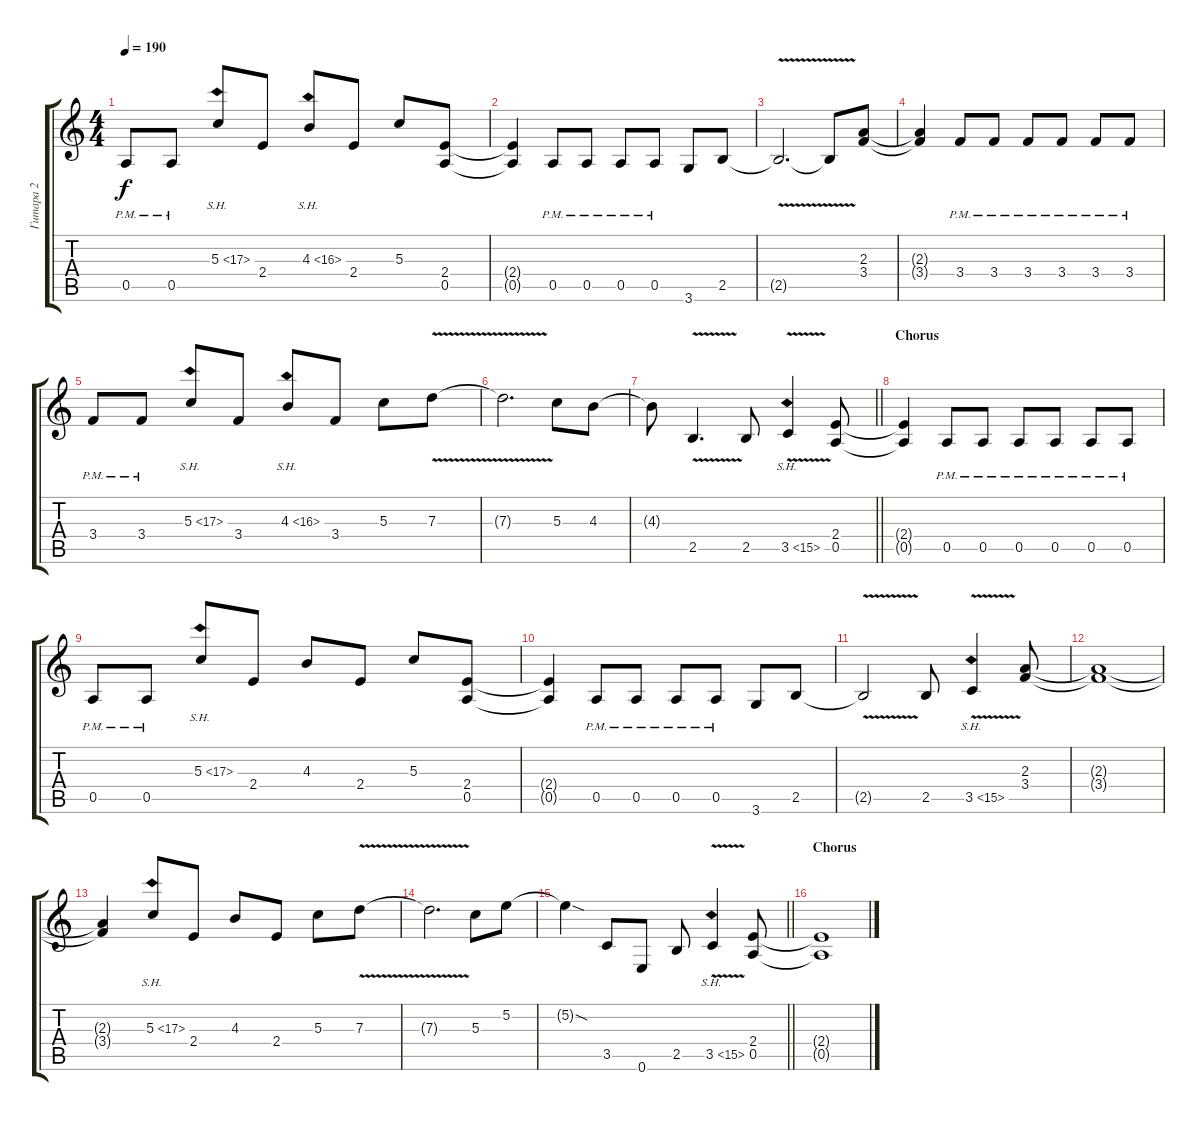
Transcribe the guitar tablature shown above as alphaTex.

\track ("Гитара 2" "Гитара 2") {instrument distortionguitar}
\staff {score tabs}
\tuning (E4 B3 G3 D3 A2 E2) {hide}
\ts (4 4)
\tempo 190
\clef g2
\ks aminor
0.5{pm}.8{dy f} 0.5{pm}.8 5.3{sh 12}.8 2.4.8 4.3{sh 12}.8 2.4.8 5.3.8 (2.4 0.5).8 |
(2.4{t} 0.5{t}).4 0.5{pm}.8 0.5{pm}.8 0.5{pm}.8 0.5{pm}.8 3.6.8 2.5.8 |
2.5{v t}.2{d} 2.5{t}.8 (2.3 3.4).8 |
(2.3{t} 3.4{t}).4 3.4{pm}.8 3.4{pm}.8 3.4{pm}.8 3.4{pm}.8 3.4{pm}.8 3.4{pm}.8 |
3.4{pm}.8 3.4{pm}.8 5.3{sh 12}.8 3.4.8 4.3{sh 12}.8 3.4.8 5.3.8 7.3{v}.8 |
7.3{t}.2{d} 5.3.8 4.3.8 |
\barLineRight lightlight
4.3{t}.8 2.5{v}.4{d} 2.5.8 3.5{sh 12 v}.4 (2.4 0.5).8 |
\section ("" "Chorus")
(2.4{t} 0.5{t}).4 0.5{pm}.8 0.5{pm}.8 0.5{pm}.8 0.5{pm}.8 0.5{pm}.8 0.5{pm}.8 |
0.5{pm}.8 0.5{pm}.8 5.3{sh 12}.8 2.4.8 4.3.8 2.4.8 5.3.8 (2.4 0.5).8 |
(2.4{t} 0.5{t}).4 0.5{pm}.8 0.5{pm}.8 0.5{pm}.8 0.5{pm}.8 3.6.8 2.5.8 |
2.5{v t}.2 2.5.8 3.5{sh 12 v}.4 (2.3 3.4).8 |
(2.3{t} 3.4{t}).1 |
(2.3{t} 3.4{t}).4 5.3{sh 12}.8 2.4.8 4.3.8 2.4.8 5.3.8 7.3{v}.8 |
7.3{t}.2{d} 5.3.8 5.2.8 |
\barLineRight lightlight
5.2{sod t}.4 3.5.8 0.6.8 2.5.8 3.5{sh 12 v}.4 (2.4 0.5).8 |
\section ("" "Chorus")
(2.4{t} 0.5{t}).1
